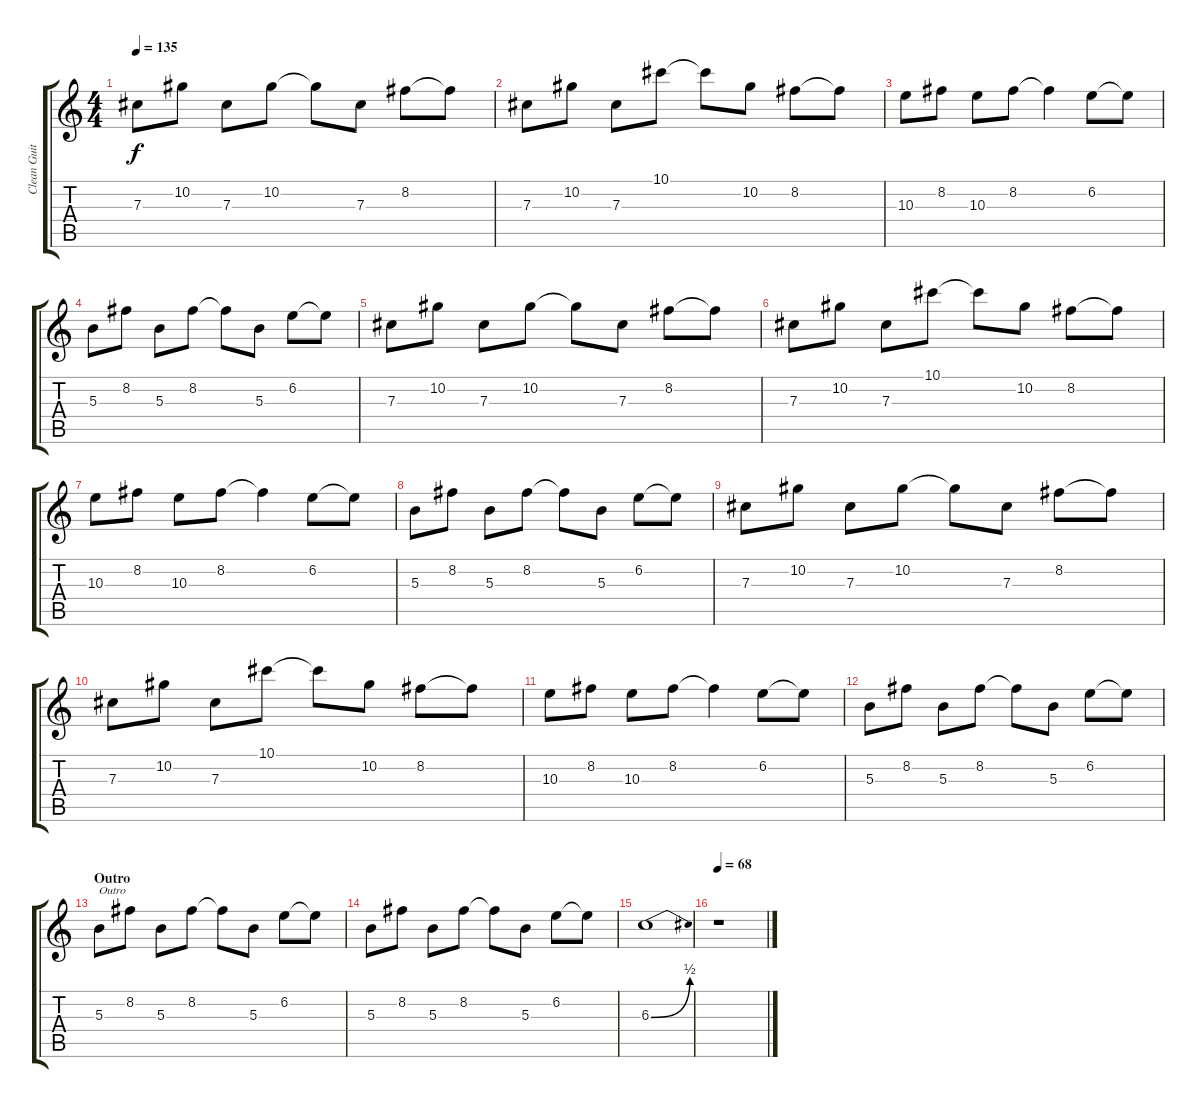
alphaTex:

\track ("Clean Guitar" "Clean Guit") {instrument acousticguitarsteel}
\staff {score tabs}
\tuning (Eb4 Bb3 Gb3 Db3 Ab2 Eb2) {hide}
\ts (4 4)
\tempo 135
\clef g2
\ks c
7.3.8{dy f} 10.2.8 7.3.8 10.2.8 10.2{t}.8 7.3.8 8.2.8 8.2{t}.8 |
7.3.8 10.2.8 7.3.8 10.1.8 10.1{t}.8 10.2.8 8.2.8 8.2{t}.8 |
10.3.8 8.2.8 10.3.8 8.2.8 8.2{t}.4 6.2.8 6.2{t}.8 |
5.3.8 8.2.8 5.3.8 8.2.8 8.2{t}.8 5.3.8 6.2.8 6.2{t}.8 |
7.3.8 10.2.8 7.3.8 10.2.8 10.2{t}.8 7.3.8 8.2.8 8.2{t}.8 |
7.3.8 10.2.8 7.3.8 10.1.8 10.1{t}.8 10.2.8 8.2.8 8.2{t}.8 |
10.3.8 8.2.8 10.3.8 8.2.8 8.2{t}.4 6.2.8 6.2{t}.8 |
5.3.8 8.2.8 5.3.8 8.2.8 8.2{t}.8 5.3.8 6.2.8 6.2{t}.8 |
7.3.8 10.2.8 7.3.8 10.2.8 10.2{t}.8 7.3.8 8.2.8 8.2{t}.8 |
7.3.8 10.2.8 7.3.8 10.1.8 10.1{t}.8 10.2.8 8.2.8 8.2{t}.8 |
10.3.8 8.2.8 10.3.8 8.2.8 8.2{t}.4 6.2.8 6.2{t}.8 |
5.3.8 8.2.8 5.3.8 8.2.8 8.2{t}.8 5.3.8 6.2.8 6.2{t}.8 |
\section ("" "Outro")
5.3.8{txt "Outro"} 8.2.8 5.3.8 8.2.8 8.2{t}.8 5.3.8 6.2.8 6.2{t}.8 |
5.3.8 8.2.8 5.3.8 8.2.8 8.2{t}.8 5.3.8 6.2.8 6.2{t}.8 |
6.3{be (bend 0 0 60 2)}.1 |
\tempo 68
r.1
